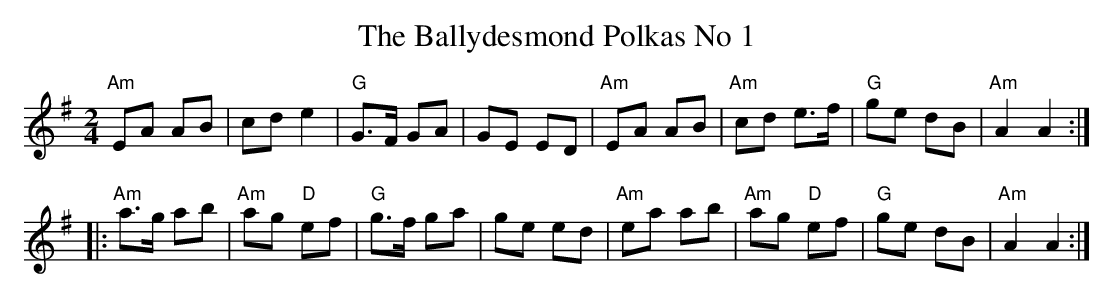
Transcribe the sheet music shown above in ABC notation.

X:1
T:The Ballydesmond Polkas No 1
M:2/4
L:1/4
K:G
"Am"E/2A/2 A/2B/2|c/2d/2 e|"G"G3/4F/4 G/2A/2|G/2E/2 E/2D/2|"Am"E/2A/2 A/2B/2|\
"Am"c/2d/2 e3/4f/4|"G"g/2e/2 d/2B/2|"Am"A A:|
|:"Am"a3/4g/4 a/2b/2|"Am"a/2g/2 "D"e/2f/2|"G"g3/4f/4 g/2a/2|g/2e/2 e/2d/2|\
"Am"e/2a/2 a/2b/2|"Am"a/2g/2 "D"e/2f/2|"G"g/2e/2 d/2B/2|"Am"A A:|
